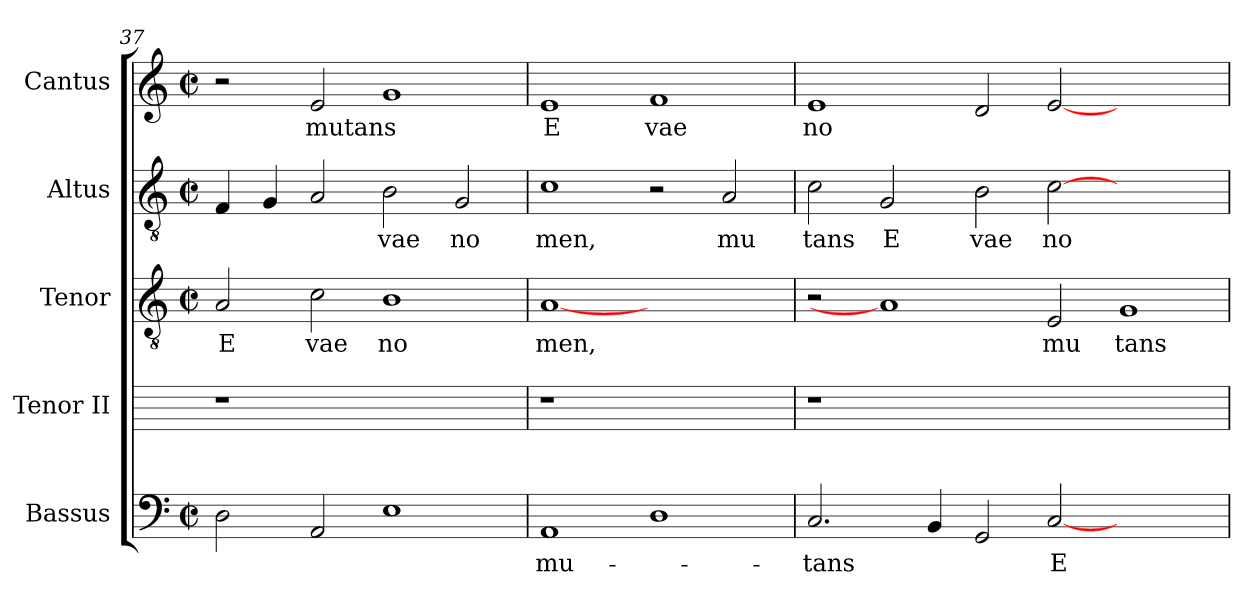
**kern	**text	**kern	**kern	**text	**kern	**text	**kern	**text
*part5	*part5	*part4	*part3	*part3	*part2	*part2	*part1	*part1
*staff5	*staff5	*staff4	*staff3	*staff3	*staff2	*staff2	*staff1	*staff1
*I"Bassus	*	*I"Tenor II	*I"Tenor	*	*I"Altus	*	*I"Cantus	*
*I'Bassus	*	*	*I'Tenor	*	*I'Altus	*	*I'Cantus	*
*clefF4	*	*	*clefGv2	*	*clefGv2	*	*clefG2	*
*	*	*	*k[]	*	*k[]	*	*	*
*	*	*	*C:	*	*C:	*	*	*
*M2/2	*	*	*M2/2	*	*M2/2	*	*M2/2	*
*met(c|)	*	*	*met(c|)	*	*met(c|)	*	*met(c|)	*
=37	=37	=37	=37	=37	=37	=37	=37	=37
!	!	!	!	!LO:LY:b:cj	!	!	!	!
2D\	.	1r	2A/	E	4F/	.	2r	.
.	.	.	.	.	4G/	.	.	.
!	!	!	!	!LO:LY:b:cj	!	!	!	!LO:LY:b
2AA/	.	.	2c\	vae	2A/	.	2e/	mutans
!	!	!	!	!LO:LY:b:cj	!	!LO:LY:b:cj	!	!
1E	.	1ryy	1B	no	2B\	vae	1g	.
!	!	!	!	!	!	!LO:LY:b:cj	!	!
.	.	.	.	.	2G/	no	.	.
=38	=38	=38	=38	=38	=38	=38	=38	=38
!	!LO:LY:b:cj	!	!	!LO:LY:b:cj	!	!LO:LY:b:cj	!	!LO:LY:b:cj
1AA	mu-	1r	[1A	men,	1c	men,	1e	E
!	!	!	!	!	!	!	!	!LO:LY:b:cj
1D	.	1ryy	1ryy	.	2r	.	1f	vae
!	!	!	!	!	!	!LO:LY:b:cj	!	!
.	.	.	.	.	2A/	mu	.	.
=39	=39	=39	=39	=39	=39	=39	=39	=39
!	!LO:LY:b	!	!	!	!	!LO:LY:b:cj	!	!LO:LY:b:cj
2.C/	-tans	1r	2r	.	2c\	tans	1e	no
!	!	!	!	!	!	!LO:LY:b:cj	!	!
.	.	.	1A]	.	2G/	E	.	.
4BB/	.	.	.	.	.	.	.	.
!	!	!	!	!	!	!LO:LY:b:cj	!	!
2GG/	.	0ryy	.	.	2B\	vae	2d/	.
!	!LO:LY:b:cj	!	!	!LO:LY:b:cj	!	!LO:LY:b:cj	!	!
[<2C/	E-	.	2E/	mu	[>2c\	no	[<2e/	.
!	!	!	!	!LO:LY:b:cj	!	!	!	!
1ryy	.	.	1G	tans	1ryy	.	1ryy	.
=	=	=	=	=	=	=	=	=
*-	*-	*-	*-	*-	*-	*-	*-	*-
